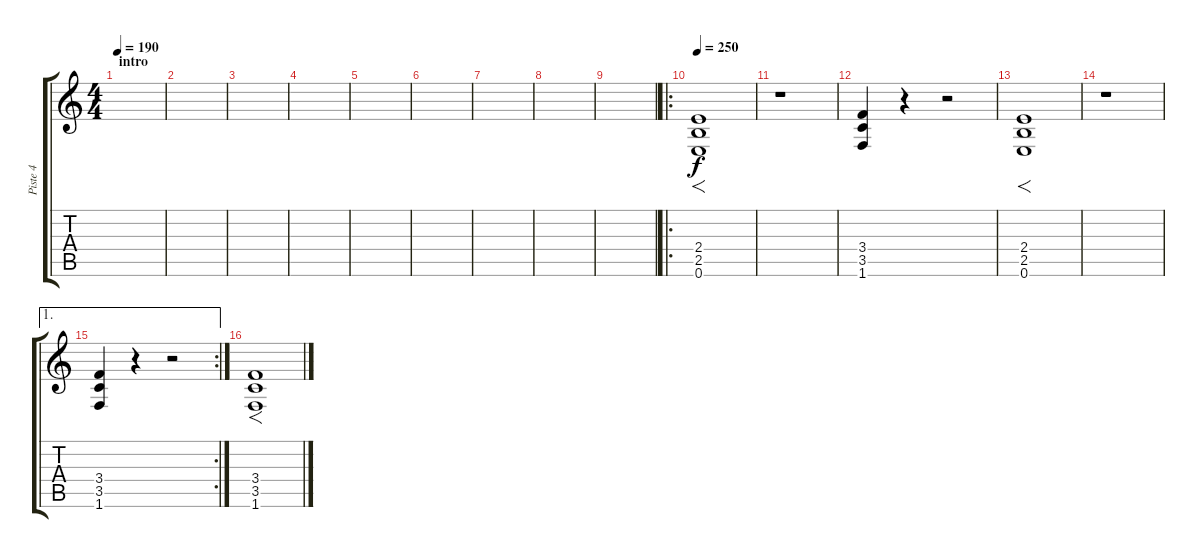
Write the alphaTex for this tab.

\track ("Piste 4" "Piste 4") {instrument distortionguitar}
\staff {score tabs}
\tuning (E4 B3 G3 D3 A2 E2) {hide}
\ts (4 4)
\section ("" "intro")
\tempo 190
\tempo 120
\tempo 190
\clef g2
\ks c
|
|
|
|
|
|
|
|
|
\ro
\tempo 250
(2.4 2.5 0.6).1{f} |
r.1 |
(3.4 3.5 1.6).4 r.4 r.2 |
(2.4 2.5 0.6).1{f} |
r.1 |
\ae 1
\rc 2
(3.4 3.5 1.6).4 r.4 r.2 |
(3.4 3.5 1.6).1{f}
